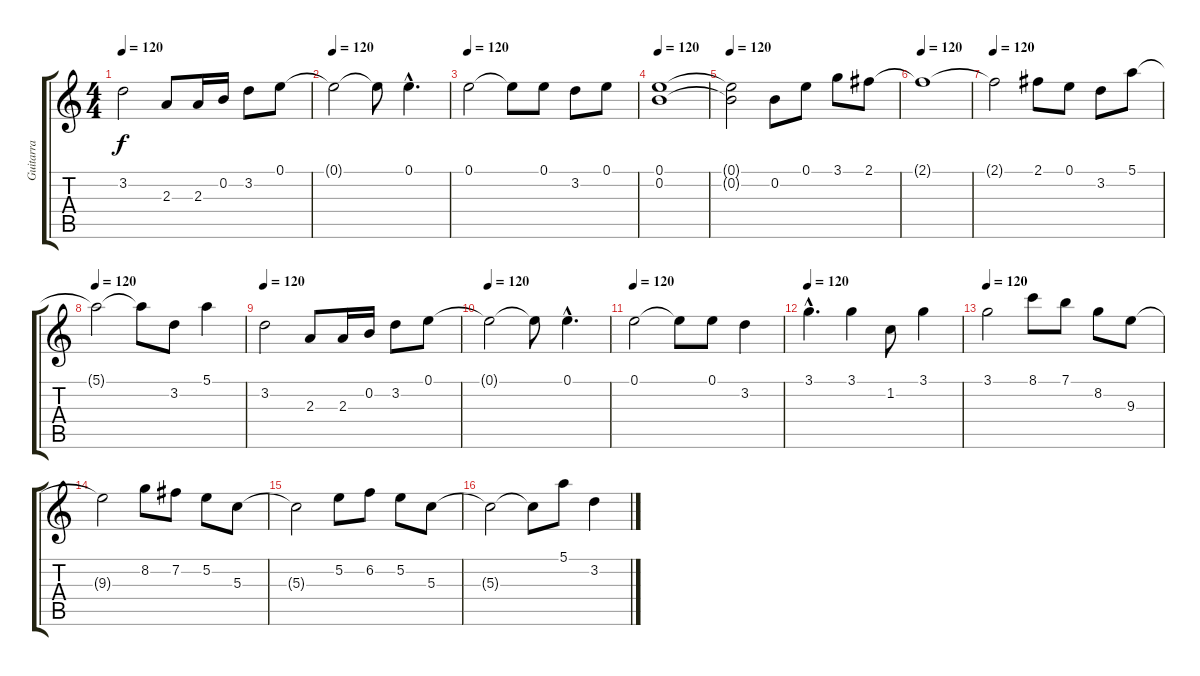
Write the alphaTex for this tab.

\track ("Guitarra" "Guitarra") {instrument electricguitarjazz}
\staff {score tabs}
\tuning (E4 B3 G3 D3 A2 E2) {hide}
\ts (4 4)
\tempo 120
\clef g2
\ks c
3.2.2{dy f} 2.3.8 2.3.16 0.2.16 3.2.8 0.1.8 |
\tempo 120
0.1{t}.2 0.1{t}.8 0.1{hac}.4{d} |
\tempo 120
0.1.2 0.1{t}.8 0.1.8 3.2.8 0.1.8 |
\tempo 120
(0.1 0.2).1 |
\tempo 120
(0.1{t} 0.2{t}).2 0.2.8 0.1.8 3.1.8 2.1.8 |
\tempo 120
2.1{t}.1 |
\tempo 120
2.1{t}.2 2.1.8 0.1.8 3.2.8 5.1.8 |
\tempo 120
5.1{t}.2 5.1{t}.8 3.2.8 5.1.4 |
\tempo 120
3.2.2 2.3.8 2.3.16 0.2.16 3.2.8 0.1.8 |
\tempo 120
0.1{t}.2 0.1{t}.8 0.1{hac}.4{d} |
\tempo 120
0.1.2 0.1{t}.8 0.1.8 3.2.4 |
\tempo 120
3.1{hac}.4{d} 3.1.4 1.2.8 3.1.4 |
\tempo 120
3.1.2 8.1.8 7.1.8 8.2.8 9.3.8 |
9.3{t}.2 8.2.8 7.2.8 5.2.8 5.3.8 |
5.3{t}.2 5.2.8 6.2.8 5.2.8 5.3.8 |
5.3{t}.2 5.3{t}.8 5.1.8 3.2.4
